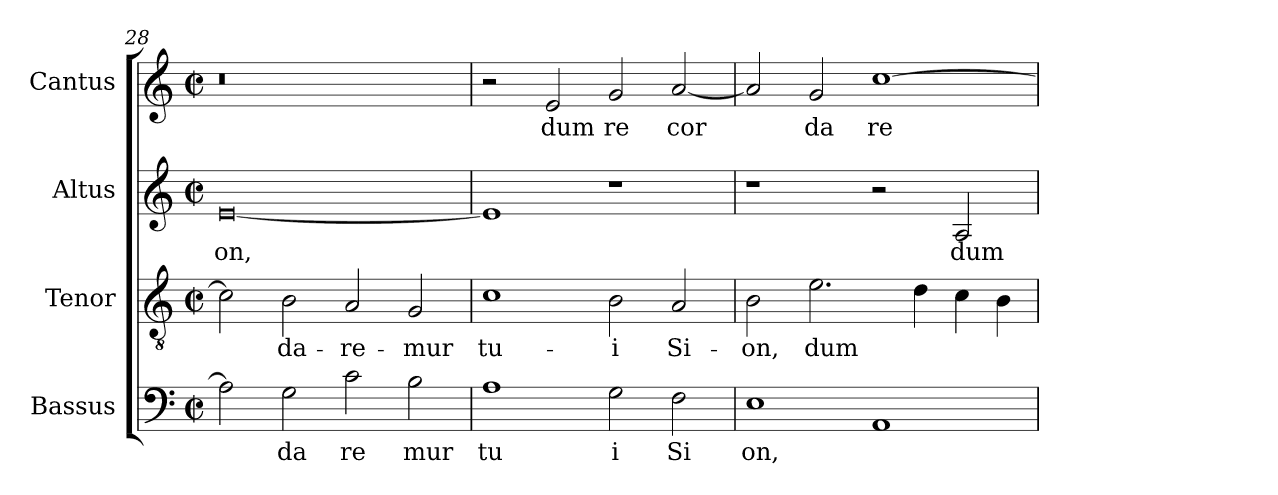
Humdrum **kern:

**kern	**text	**kern	**text	**kern	**text	**kern	**text
*part4	*part4	*part3	*part3	*part2	*part2	*part1	*part1
*staff4	*staff4	*staff3	*staff3	*staff2	*staff2	*staff1	*staff1
*I"Bassus	*	*I"Tenor	*	*I"Altus	*	*I"Cantus	*
*clefF4	*	*clefGv2	*	*clefG2	*	*clefG2	*
*M2/2	*	*M2/2	*	*M2/2	*	*M2/2	*
*met(c|)	*	*met(c|)	*	*met(c|)	*	*met(c|)	*
=28	=28	=28	=28	=28	=28	=28	=28
!	!	!	!	!	!LO:LY:b:cj	!	!
2A\]	.	2c\]	.	[<0e	on,	0r	.
!	!LO:LY:b:cj	!	!LO:LY:b:cj	!	!	!	!
2G\	da	2B\	-da-	.	.	.	.
!	!LO:LY:b:cj	!	!LO:LY:b:cj	!	!	!	!
2c\	re	2A/	-re-	.	.	.	.
!	!LO:LY:b:cj	!	!LO:LY:b:cj	!	!	!	!
2B\	mur	2G/	-mur	.	.	.	.
=29	=29	=29	=29	=29	=29	=29	=29
!	!LO:LY:b:cj	!	!LO:LY:b:cj	!	!	!	!
1A	tu	1c	tu-	1e]	.	2r	.
!	!	!	!	!	!	!	!LO:LY:b:cj
.	.	.	.	.	.	2e/	dum
!	!LO:LY:b:cj	!	!LO:LY:b:cj	!	!	!	!LO:LY:b:cj
2G\	i	2B\	-i	1r	.	2g/	re
!	!LO:LY:b:cj	!	!LO:LY:b:cj	!	!	!	!LO:LY:b
2F\	Si	2A/	Si-	.	.	[<2a/	cor
=30	=30	=30	=30	=30	=30	=30	=30
!	!LO:LY:b:cj	!	!LO:LY:b:cj	!	!	!	!
1E	on,	2B\	-on,	1r	.	2a/]	.
!	!	!	!LO:LY:b	!	!	!	!LO:LY:b:cj
.	.	2.e\	dum	.	.	2g/	da
!	!	!	!	!	!	!	!LO:LY:b:cj
1AA	.	.	.	2r	.	[>1cc	re
.	.	4d\	.	.	.	.	.
!	!	!	!	!	!LO:LY:b:cj	!	!
.	.	4c\	.	2A/	dum	.	.
.	.	4B\	.	.	.	.	.
=	=	=	=	=	=	=	=
*-	*-	*-	*-	*-	*-	*-	*-
